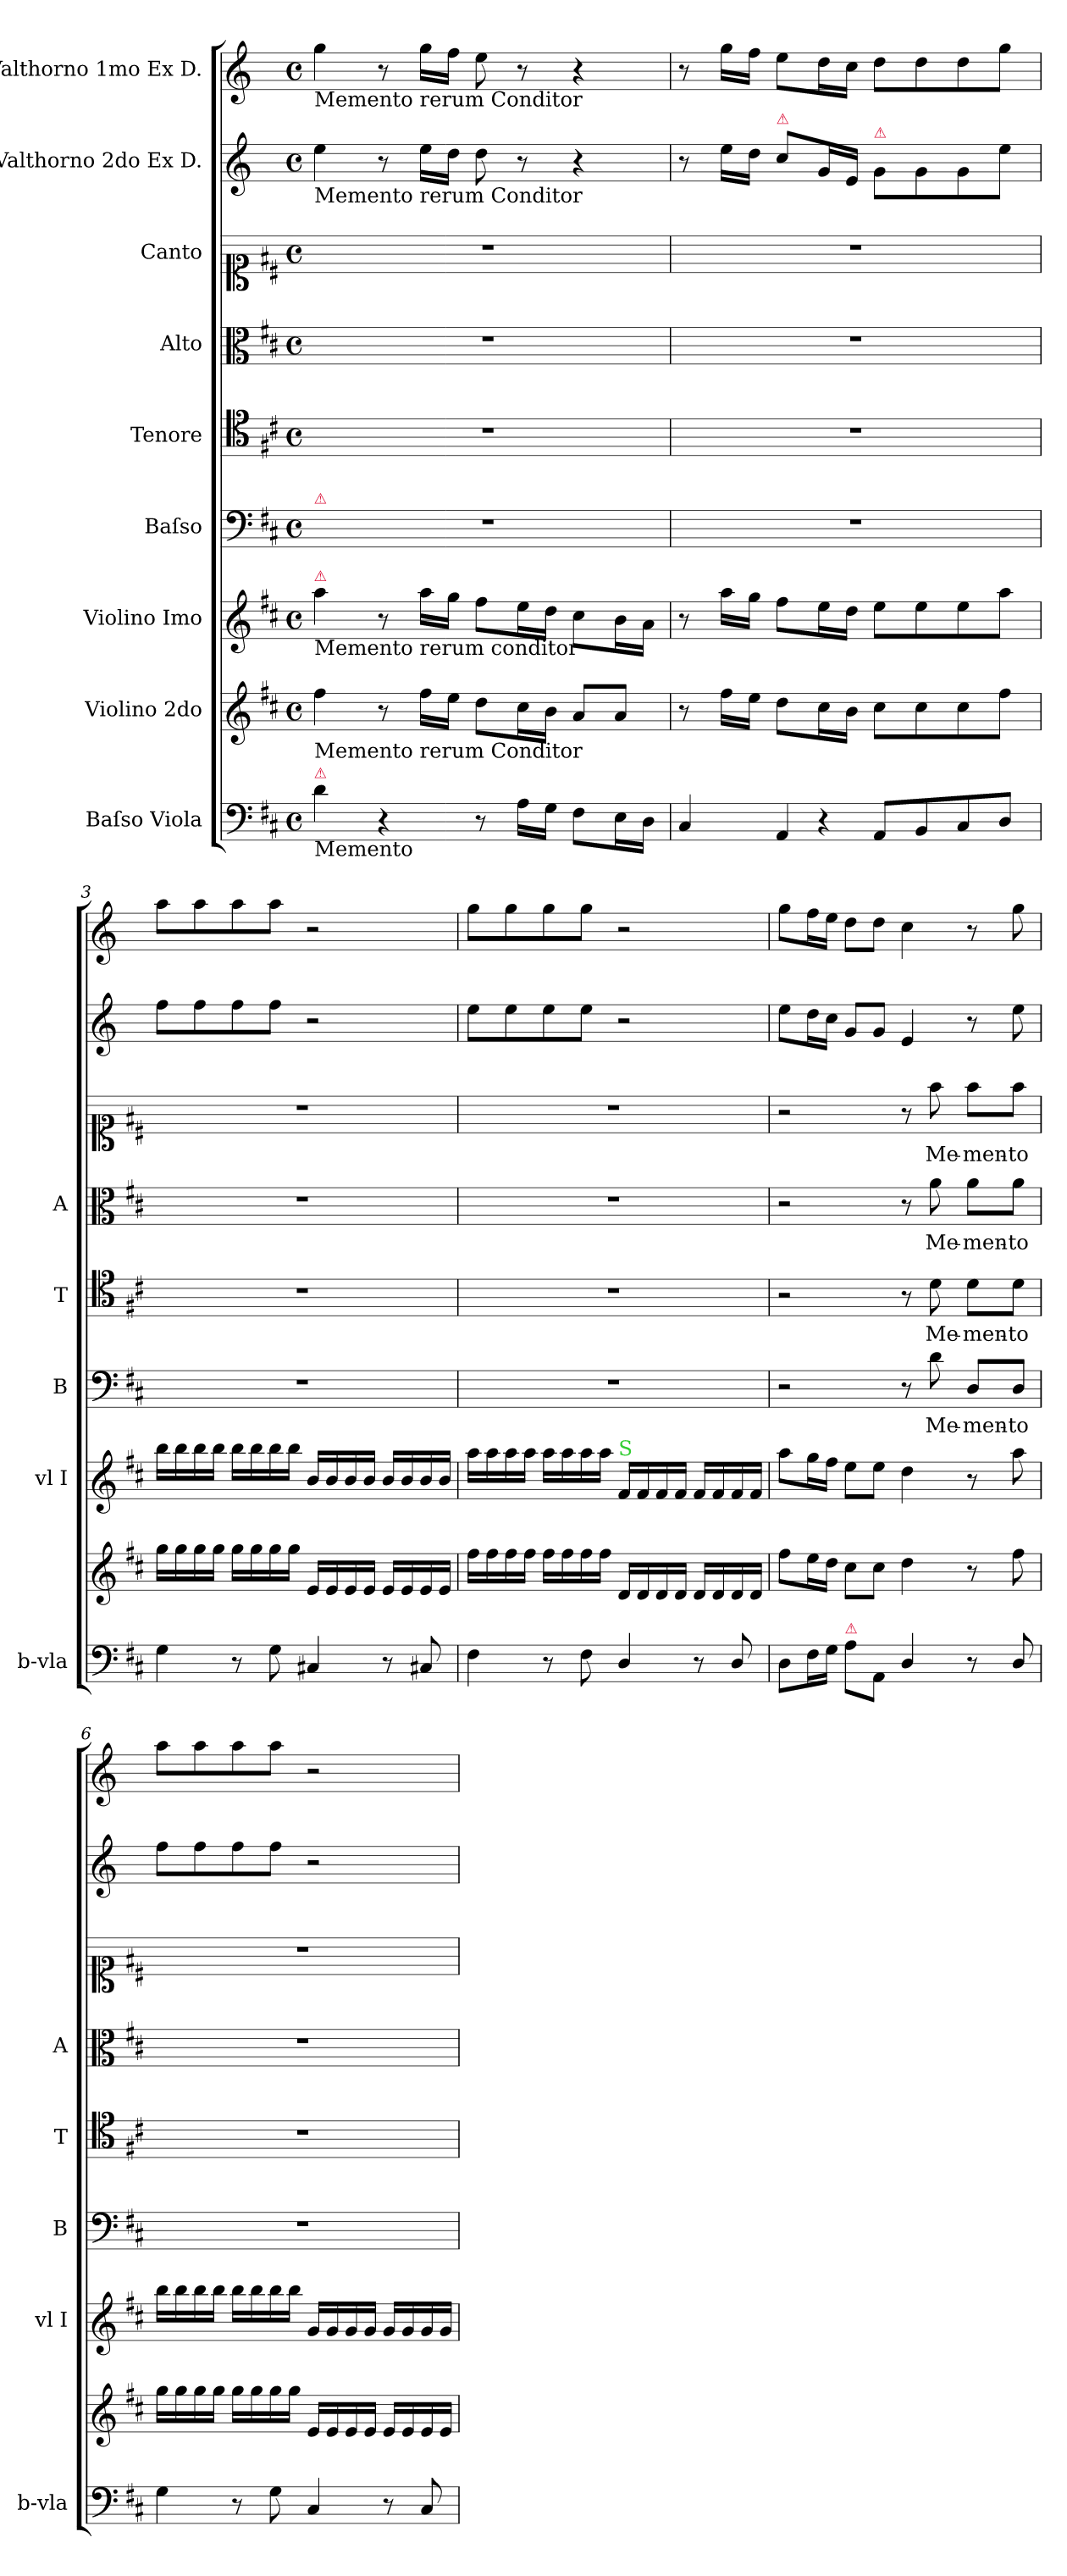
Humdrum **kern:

**kern	**kern	**kern	**kern	**text	**kern	**text	**kern	**text	**kern	**text	**kern	**kern
*part9	*part8	*part7	*part6	*part6	*part5	*part5	*part4	*part4	*part3	*part3	*part2	*part1
*staff9	*staff8	*staff7	*staff6	*staff6	*staff5	*staff5	*staff4	*staff4	*staff3	*staff3	*staff2	*staff1
*I"Baſso Viola	*I"Violino 2do	*I"Violino Imo	*I"Baſso	*	*I"Tenore	*	*I"Alto	*	*I"Canto	*	*I"Valthorno 2do Ex D.	*I"Valthorno 1mo Ex D.
*I'b-vla	*	*I'vl I	*I'B	*	*I'T	*	*I'A	*	*	*	*	*
*clefF4	*clefG2	*clefG2	*clefF4	*	*clefC4	*	*clefC3	*	*clefC1	*	*clefG2	*clefG2
*	*	*	*	*	*	*	*	*	*	*	*ITrd6c10	*ITrd6c10
*k[f#c#]	*k[f#c#]	*k[f#c#]	*k[f#c#]	*	*k[f#c#]	*	*k[f#c#]	*	*k[f#c#]	*	*k[f#c#]	*k[f#c#]
*D:	*D:	*D:	*D:	*	*D:	*	*D:	*	*D:	*	*D:	*D:
*M4/4	*M4/4	*M4/4	*M4/4	*	*M4/4	*	*M4/4	*	*M4/4	*	*M4/4	*M4/4
*met(c)	*met(c)	*met(c)	*met(c)	*	*met(c)	*	*met(c)	*	*met(c)	*	*met(c)	*met(c)
=1	=1	=1	=1	=1	=1	=1	=1	=1	=1	=1	=1	=1
!	!	!	!	!	!	!	!	!	!	!	!	!LO:TX:b:t=Memento rerum Conditor
!	!	!	!	!	!	!	!	!	!	!	!LO:TX:b:t=Memento rerum Conditor	!
!	!	!	!LO:TX:a:color=crimson:t=⚠	!	!	!	!	!	!	!	!	!
!	!	!LO:TX:b:t=Memento rerum conditor	!	!	!	!	!	!	!	!	!	!
!	!	!LO:TX:a:color=crimson:t=⚠	!	!	!	!	!	!	!	!	!	!
!	!LO:TX:b:t=Memento rerum Conditor	!	!	!	!	!	!	!	!	!	!	!
!LO:TX:a:color=crimson:t=⚠	!	!	!	!	!	!	!	!	!	!	!	!
!LO:TX:b:t=Memento	!	!	!	!	!	!	!	!	!	!	!	!
4d\	4ff#\	4aa\	1r	.	1r	.	1r	.	1r	.	4f#\	4a\
4r	8r	8r	.	.	.	.	.	.	.	.	8r	8r
.	16ff#\LL	16aa\LL	.	.	.	.	.	.	.	.	16f#\LL	16a\LL
.	16ee\JJ	16gg\JJ	.	.	.	.	.	.	.	.	16e\JJ	16g\JJ
8r	8dd\L	8ff#\L	.	.	.	.	.	.	.	.	8e\	8f#\
16A\LL	16cc#\L	16ee\L	.	.	.	.	.	.	.	.	8r	8r
16G\JJ	16b\JJ	16dd\JJ	.	.	.	.	.	.	.	.	.	.
8F#\L	8a/L	8cc#\L	.	.	.	.	.	.	.	.	4r	4r
16E\L	8a/J	16b\L	.	.	.	.	.	.	.	.	.	.
16D\JJ	.	16a\JJ	.	.	.	.	.	.	.	.	.	.
=2	=2	=2	=2	=2	=2	=2	=2	=2	=2	=2	=2	=2
4C#/	8r	8r	1r	.	1r	.	1r	.	1r	.	8r	8r
.	16ff#\LL	16aa\LL	.	.	.	.	.	.	.	.	16f#\LL	16a\LL
.	16ee\JJ	16gg\JJ	.	.	.	.	.	.	.	.	16e\JJ	16g\JJ
!	!	!	!	!	!	!	!	!	!	!	!LO:TX:a:color=crimson:t=⚠	!
!LO:N:vis=4	!	!	!	!	!	!	!	!	!	!	!	!
8AA/	8dd\L	8ff#\L	.	.	.	.	.	.	.	.	8d/L	8f#\L
!LO:N:vis=4	!	!	!	!	!	!	!	!	!	!	!	!
8r	16cc#\L	16ee\L	.	.	.	.	.	.	.	.	16A/L	16e\L
.	16b\JJ	16dd\JJ	.	.	.	.	.	.	.	.	16F#/JJ	16d\JJ
!	!	!	!	!	!	!	!	!	!	!	!LO:TX:a:color=crimson:t=⚠	!
8AA/L	8cc#\L	8ee\L	.	.	.	.	.	.	.	.	8A\L	8e\L
8BB/	8cc#\	8ee\	.	.	.	.	.	.	.	.	8A\	8e\
8C#/	8cc#\	8ee\	.	.	.	.	.	.	.	.	8A\	8e\
8D/J	8ff#\J	8aa\J	.	.	.	.	.	.	.	.	8f#\J	8a\J
=3	=3	=3	=3	=3	=3	=3	=3	=3	=3	=3	=3	=3
4G\	16gg\LL	16bb\LL	1r	.	1r	.	1r	.	1r	.	8g\L	8b\L
.	16gg\	16bb\	.	.	.	.	.	.	.	.	.	.
.	16gg\	16bb\	.	.	.	.	.	.	.	.	8g\	8b\
.	16gg\JJ	16bb\JJ	.	.	.	.	.	.	.	.	.	.
8r	16gg\LL	16bb\LL	.	.	.	.	.	.	.	.	8g\	8b\
.	16gg\	16bb\	.	.	.	.	.	.	.	.	.	.
8G\	16gg\	16bb\	.	.	.	.	.	.	.	.	8g\J	8b\J
.	16gg\JJ	16bb\JJ	.	.	.	.	.	.	.	.	.	.
4C#X/	16e/LL	16b/LL	.	.	.	.	.	.	.	.	2r	2r
.	16e/	16b/	.	.	.	.	.	.	.	.	.	.
.	16e/	16b/	.	.	.	.	.	.	.	.	.	.
.	16e/JJ	16b/JJ	.	.	.	.	.	.	.	.	.	.
8r	16e/LL	16b/LL	.	.	.	.	.	.	.	.	.	.
.	16e/	16b/	.	.	.	.	.	.	.	.	.	.
8C#X/	16e/	16b/	.	.	.	.	.	.	.	.	.	.
.	16e/JJ	16b/JJ	.	.	.	.	.	.	.	.	.	.
=4	=4	=4	=4	=4	=4	=4	=4	=4	=4	=4	=4	=4
4F#\	16ff#\LL	16aa\LL	1r	.	1r	.	1r	.	1r	.	8f#\L	8a\L
.	16ff#\	16aa\	.	.	.	.	.	.	.	.	.	.
.	16ff#\	16aa\	.	.	.	.	.	.	.	.	8f#\	8a\
.	16ff#\JJ	16aa\JJ	.	.	.	.	.	.	.	.	.	.
8r	16ff#\LL	16aa\LL	.	.	.	.	.	.	.	.	8f#\	8a\
.	16ff#\	16aa\	.	.	.	.	.	.	.	.	.	.
8F#\	16ff#\	16aa\	.	.	.	.	.	.	.	.	8f#\J	8a\J
.	16ff#\JJ	16aa\JJ	.	.	.	.	.	.	.	.	.	.
!	!	!LO:TX:a:color=limegreen:t=S	!	!	!	!	!	!	!	!	!	!
4D/	16d/LL	16f#/LL	.	.	.	.	.	.	.	.	2r	2r
.	16d/	16f#/	.	.	.	.	.	.	.	.	.	.
.	16d/	16f#/	.	.	.	.	.	.	.	.	.	.
.	16d/JJ	16f#/JJ	.	.	.	.	.	.	.	.	.	.
8r	16d/LL	16f#/LL	.	.	.	.	.	.	.	.	.	.
.	16d/	16f#/	.	.	.	.	.	.	.	.	.	.
8D/	16d/	16f#/	.	.	.	.	.	.	.	.	.	.
.	16d/JJ	16f#/JJ	.	.	.	.	.	.	.	.	.	.
=5	=5	=5	=5	=5	=5	=5	=5	=5	=5	=5	=5	=5
8D\L	8ff#\L	8aa\L	2r	.	2r	.	2r	.	2r	.	8f#\L	8a\L
16F#\L	16ee\L	16gg\L	.	.	.	.	.	.	.	.	16e\L	16g\L
16G\JJ	16dd\JJ	16ff#\JJ	.	.	.	.	.	.	.	.	16d\JJ	16f#\JJ
!LO:TX:a:color=crimson:t=⚠	!	!	!	!	!	!	!	!	!	!	!	!
8A\L	8cc#\L	8ee\L	.	.	.	.	.	.	.	.	8A/L	8e\L
8AA\J	8cc#\J	8ee\J	.	.	.	.	.	.	.	.	8A/J	8e\J
4D/	4dd\	4dd\	8r	.	8r	.	8r	.	8r	.	4F#/	4d\
.	.	.	8d\	Me-	8d\	Me-	8a\	Me-	8ff#\	Me-	.	.
8r	8r	8r	8D/L	-men-	8d\L	-men-	8a\L	-men-	8ff#\L	-men-	8r	8r
8D/	8ff#\	8aa\	8D/J	-to	8d\J	-to	8a\J	-to	8ff#\J	-to	8f#\	8a\
=6	=6	=6	=6	=6	=6	=6	=6	=6	=6	=6	=6	=6
4G\	16gg\LL	16bb\LL	1r	.	1r	.	1r	.	1r	.	8g\L	8b\L
.	16gg\	16bb\	.	.	.	.	.	.	.	.	.	.
.	16gg\	16bb\	.	.	.	.	.	.	.	.	8g\	8b\
.	16gg\JJ	16bb\JJ	.	.	.	.	.	.	.	.	.	.
8r	16gg\LL	16bb\LL	.	.	.	.	.	.	.	.	8g\	8b\
.	16gg\	16bb\	.	.	.	.	.	.	.	.	.	.
8G\	16gg\	16bb\	.	.	.	.	.	.	.	.	8g\J	8b\J
.	16gg\JJ	16bb\JJ	.	.	.	.	.	.	.	.	.	.
4C#/	16e/LL	16g/LL	.	.	.	.	.	.	.	.	2r	2r
.	16e/	16g/	.	.	.	.	.	.	.	.	.	.
.	16e/	16g/	.	.	.	.	.	.	.	.	.	.
.	16e/JJ	16g/JJ	.	.	.	.	.	.	.	.	.	.
8r	16e/LL	16g/LL	.	.	.	.	.	.	.	.	.	.
.	16e/	16g/	.	.	.	.	.	.	.	.	.	.
8C#/	16e/	16g/	.	.	.	.	.	.	.	.	.	.
.	16e/JJ	16g/JJ	.	.	.	.	.	.	.	.	.	.
=	=	=	=	=	=	=	=	=	=	=	=	=
*-	*-	*-	*-	*-	*-	*-	*-	*-	*-	*-	*-	*-
